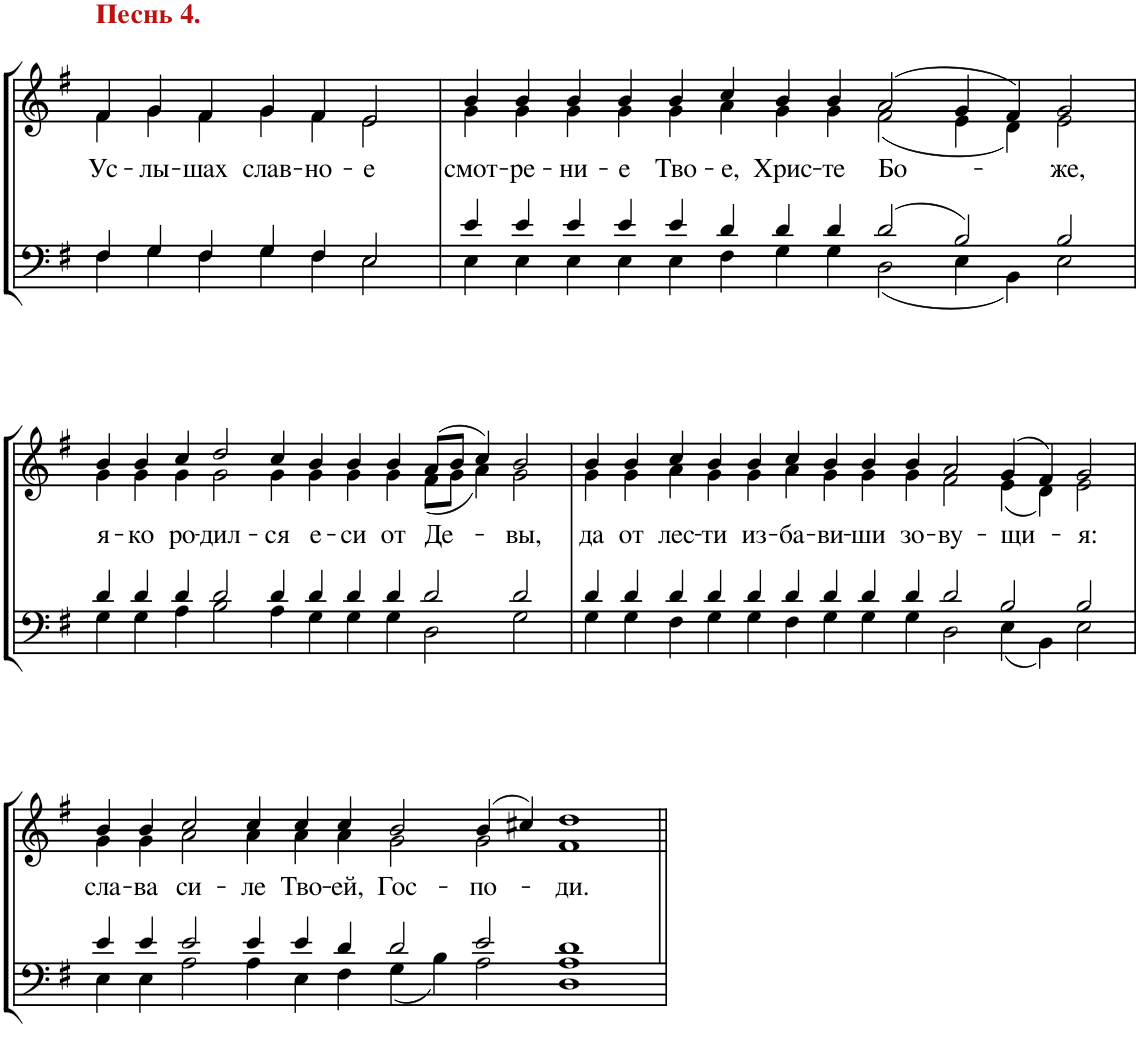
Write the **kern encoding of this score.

**kern	**kern	**text
*part1	*part1	*part1
*staff2	*staff1	*staff1
*I"Piano	*	*
*I'Pno.	*	*
!!LO:PB:g=z
*clefF4	*clefG2	*
*k[f#]	*k[f#]	*
*M63/4	*M63/4	*
=11	=11	=11
*^	*^	*
!	!	!LO:TX:a:B:color=#BB1111:t=Песнь 4.	!	!
!	!	!	!	!LO:LY:b
4F#/	4F#\	4f#/	4f#\	Ус-
!	!	!	!	!LO:LY:b
4G/	4G\	4g/	4g\	-лы-
!	!	!	!	!LO:LY:b
4F#/	4F#\	4f#/	4f#\	-шах
!	!	!	!	!LO:LY:b
4G/	4G\	4g/	4g\	слав-
!	!	!	!	!LO:LY:b
4F#/	4F#\	4f#/	4f#\	-но-
!	!	!	!	!LO:LY:b
2E/	2E\	2e/	2e\	-е
=12	=12	=12	=12	=12
!	!	!	!	!LO:LY:b
4e/	4E\	4b/	4g\	смот-
!	!	!	!	!LO:LY:b
4e/	4E\	4b/	4g\	-ре-
!	!	!	!	!LO:LY:b
4e/	4E\	4b/	4g\	-ни-
!	!	!	!	!LO:LY:b
4e/	4E\	4b/	4g\	-е
!	!	!	!	!LO:LY:b
4e/	4E\	4b/	4g\	Тво-
!	!	!	!	!LO:LY:b
4d/	4F#\	4cc/	4a\	-е,
!	!	!	!	!LO:LY:b
4d/	4G\	4b/	4g\	Хрис-
!	!	!	!	!LO:LY:b
4d/	4G\	4b/	4g\	-те
!	!	!	!	!LO:LY:b
2d/	2D\	(2a/	(2f#\	Бо-
2B/	4E\	4g/	4e\	.
.	4BB\	4f#/)	4d\)	.
!	!	!	!	!LO:LY:b
2B/	2E\	2g/	2e\	-же,
!!LO:LB:g=z	!!
=13	=13	=13	=13	=13
!	!	!	!	!LO:LY:b
4d/	4G\	4b/	4g\	я-
!	!	!	!	!LO:LY:b
4d/	4G\	4b/	4g\	-ко
!	!	!	!	!LO:LY:b
4d/	4A\	4cc/	4g\	ро-
!	!	!	!	!LO:LY:b
2d/	2B\	2dd/	2g\	-дил-
!	!	!	!	!LO:LY:b
4d/	4A\	4cc/	4g\	-ся
!	!	!	!	!LO:LY:b
4d/	4G\	4b/	4g\	е-
!	!	!	!	!LO:LY:b
4d/	4G\	4b/	4g\	-си
!	!	!	!	!LO:LY:b
4d/	4G\	4b/	4g\	от
!	!	!	!	!LO:LY:b
2d/	2D\	(8a/L	(8f#\L	Де-
.	.	8b/J	8g\J	.
.	.	4cc/)	4a\)	.
!	!	!	!	!LO:LY:b
2d/	2G\	2b/	2g\	-вы,
=14	=14	=14	=14	=14
!	!	!	!	!LO:LY:b
4d/	4G\	4b/	4g\	да
!	!	!	!	!LO:LY:b
4d/	4G\	4b/	4g\	от
!	!	!	!	!LO:LY:b
4d/	4F#\	4cc/	4a\	лес-
!	!	!	!	!LO:LY:b
4d/	4G\	4b/	4g\	-ти
!	!	!	!	!LO:LY:b
4d/	4G\	4b/	4g\	из-
!	!	!	!	!LO:LY:b
4d/	4F#\	4cc/	4a\	-ба-
!	!	!	!	!LO:LY:b
4d/	4G\	4b/	4g\	-ви-
!	!	!	!	!LO:LY:b
4d/	4G\	4b/	4g\	-ши
!	!	!	!	!LO:LY:b
4d/	4G\	4b/	4g\	зо-
!	!	!	!	!LO:LY:b
2d/	2D\	2a/	2f#\	-ву-
!	!	!	!	!LO:LY:b
2B/	4E\	(4g/	(4e\	-щи-
.	4BB\	4f#/)	4d\)	.
!	!	!	!	!LO:LY:b
2B/	2E\	2g/	2e\	-я:
!!LO:LB:g=z	!!
=15	=15	=15	=15	=15
!	!	!	!	!LO:LY:b
4e/	4E\	4b/	4g\	сла-
!	!	!	!	!LO:LY:b
4e/	4E\	4b/	4g\	-ва
!	!	!	!	!LO:LY:b
2e/	2A\	2cc/	2a\	си-
!	!	!	!	!LO:LY:b
4e/	4A\	4cc/	4a\	-ле
!	!	!	!	!LO:LY:b
4e/	4E\	4cc/	4a\	Тво-
!	!	!	!	!LO:LY:b
4d/	4F#\	4cc/	4a\	-ей,
!	!	!	!	!LO:LY:b
2d/	4G\	2b/	2g\	Гос-
.	4B\	.	.	.
!	!	!	!	!LO:LY:b
2e/	2A\	(4b/	2g\	-по-
.	.	4cc#X/)	.	.
!	!	!	!	!LO:LY:b
1d	1D 1A	1dd	1f#	-ди.
*v	*v	*	*	*
*	*v	*v	*
=||	=||	=||
*-	*-	*-
